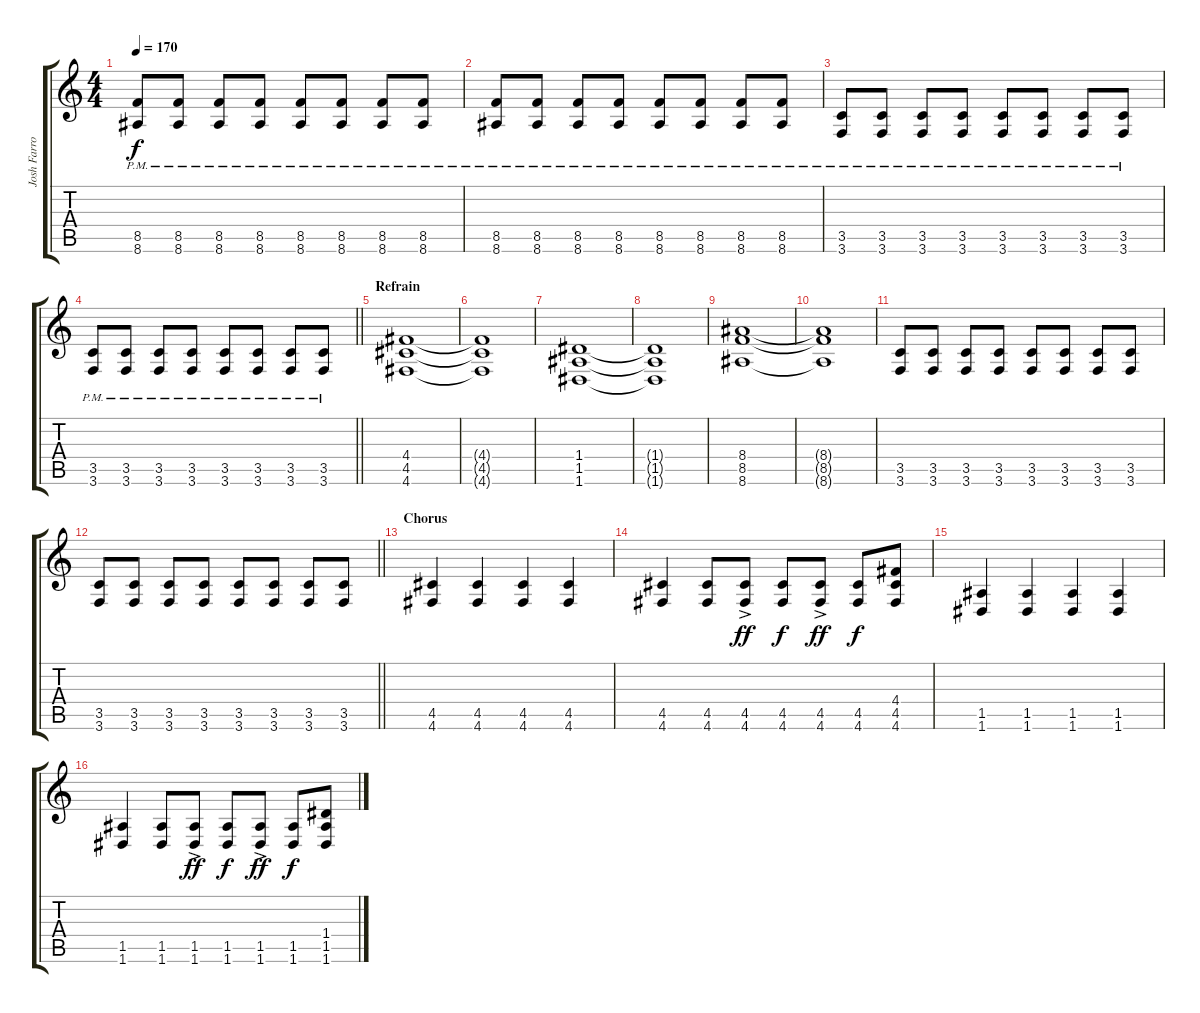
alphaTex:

\track ("Josh Farro (Rhythm Guitar/Right)" "Josh Farro") {instrument distortionguitar}
\staff {score tabs}
\tuning (E4 B3 G3 D3 A2 D2) {hide}
\ts (4 4)
\tempo 170
\clef g2
\ks c
(8.5{pm} 8.6{pm}).8{dy f} (8.5{pm} 8.6{pm}).8 (8.5{pm} 8.6{pm}).8 (8.5{pm} 8.6{pm}).8 (8.5{pm} 8.6{pm}).8 (8.5{pm} 8.6{pm}).8 (8.5{pm} 8.6{pm}).8 (8.5{pm} 8.6{pm}).8 |
(8.5{pm} 8.6{pm}).8 (8.5{pm} 8.6{pm}).8 (8.5{pm} 8.6{pm}).8 (8.5{pm} 8.6{pm}).8 (8.5{pm} 8.6{pm}).8 (8.5{pm} 8.6{pm}).8 (8.5{pm} 8.6{pm}).8 (8.5{pm} 8.6{pm}).8 |
(3.5{pm} 3.6{pm}).8 (3.5{pm} 3.6{pm}).8 (3.5{pm} 3.6{pm}).8 (3.5{pm} 3.6{pm}).8 (3.5{pm} 3.6{pm}).8 (3.5{pm} 3.6{pm}).8 (3.5{pm} 3.6{pm}).8 (3.5{pm} 3.6{pm}).8 |
\barLineRight lightlight
(3.5{pm} 3.6{pm}).8 (3.5{pm} 3.6{pm}).8 (3.5{pm} 3.6{pm}).8 (3.5{pm} 3.6{pm}).8 (3.5{pm} 3.6{pm}).8 (3.5{pm} 3.6{pm}).8 (3.5{pm} 3.6{pm}).8 (3.5{pm} 3.6{pm}).8 |
\section ("" "Refrain")
(4.4 4.5 4.6).1 |
(4.4{t} 4.5{t} 4.6{t}).1 |
(1.4 1.5 1.6).1 |
(1.4{t} 1.5{t} 1.6{t}).1 |
(8.4 8.5 8.6).1 |
(8.4{t} 8.5{t} 8.6{t}).1 |
(3.5 3.6).8 (3.5 3.6).8 (3.5 3.6).8 (3.5 3.6).8 (3.5 3.6).8 (3.5 3.6).8 (3.5 3.6).8 (3.5 3.6).8 |
\barLineRight lightlight
(3.5 3.6).8 (3.5 3.6).8 (3.5 3.6).8 (3.5 3.6).8 (3.5 3.6).8 (3.5 3.6).8 (3.5 3.6).8 (3.5 3.6).8 |
\section ("" "Chorus")
(4.5 4.6).4 (4.5 4.6).4 (4.5 4.6).4 (4.5 4.6).4 |
(4.5 4.6).4 (4.5 4.6).8 (4.5 4.6{ac}).8{dy ff} (4.5 4.6).8{dy f} (4.5 4.6{ac}).8{dy ff} (4.5 4.6).8{dy f} (4.4 4.5 4.6).8 |
(1.5 1.6).4 (1.5 1.6).4 (1.5 1.6).4 (1.5 1.6).4 |
(1.5 1.6).4 (1.5 1.6).8 (1.5 1.6{ac}).8{dy ff} (1.5 1.6).8{dy f} (1.5 1.6{ac}).8{dy ff} (1.5 1.6).8{dy f} (1.4 1.5 1.6).8
